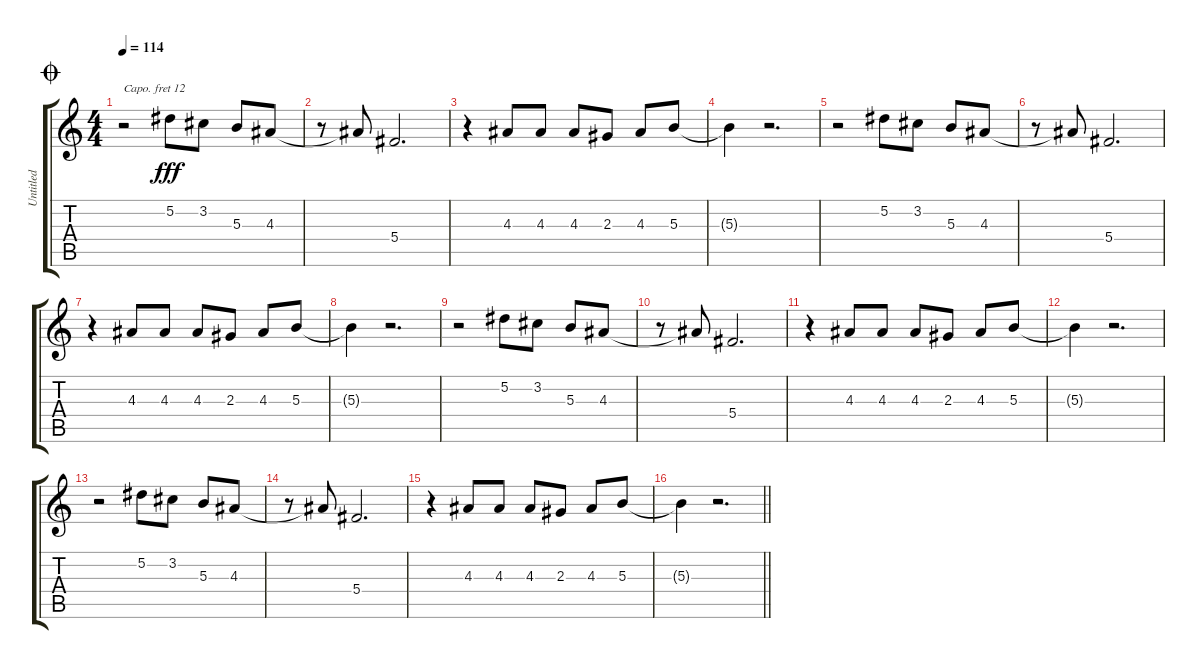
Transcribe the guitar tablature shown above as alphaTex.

\track ("Untitled" "Untitled") {instrument brightacousticpiano}
\staff {score tabs}
\capo 12
\tuning (Eb4 Bb3 Gb3 Db3 Ab2 Db2) {hide}
\ts (4 4)
\jump coda
\tempo 114
\clef g2
\ks c
r.2{dy mf} 5.2.8{dy fff} 3.2.8 5.3.8 4.3.8 |
r.8 4.3{t}.8 5.4.2{d} |
r.4 4.3.8 4.3.8 4.3.8 2.3.8 4.3.8 5.3.8 |
5.3{t}.4 r.2{d} |
r.2 5.2.8 3.2.8 5.3.8 4.3.8 |
r.8 4.3{t}.8 5.4.2{d} |
r.4 4.3.8 4.3.8 4.3.8 2.3.8 4.3.8 5.3.8 |
5.3{t}.4 r.2{d} |
r.2 5.2.8 3.2.8 5.3.8 4.3.8 |
r.8 4.3{t}.8 5.4.2{d} |
r.4 4.3.8 4.3.8 4.3.8 2.3.8 4.3.8 5.3.8 |
5.3{t}.4 r.2{d} |
r.2 5.2.8 3.2.8 5.3.8 4.3.8 |
r.8 4.3{t}.8 5.4.2{d} |
r.4 4.3.8 4.3.8 4.3.8 2.3.8 4.3.8 5.3.8 |
\barLineRight lightlight
5.3{t}.4 r.2{d}
